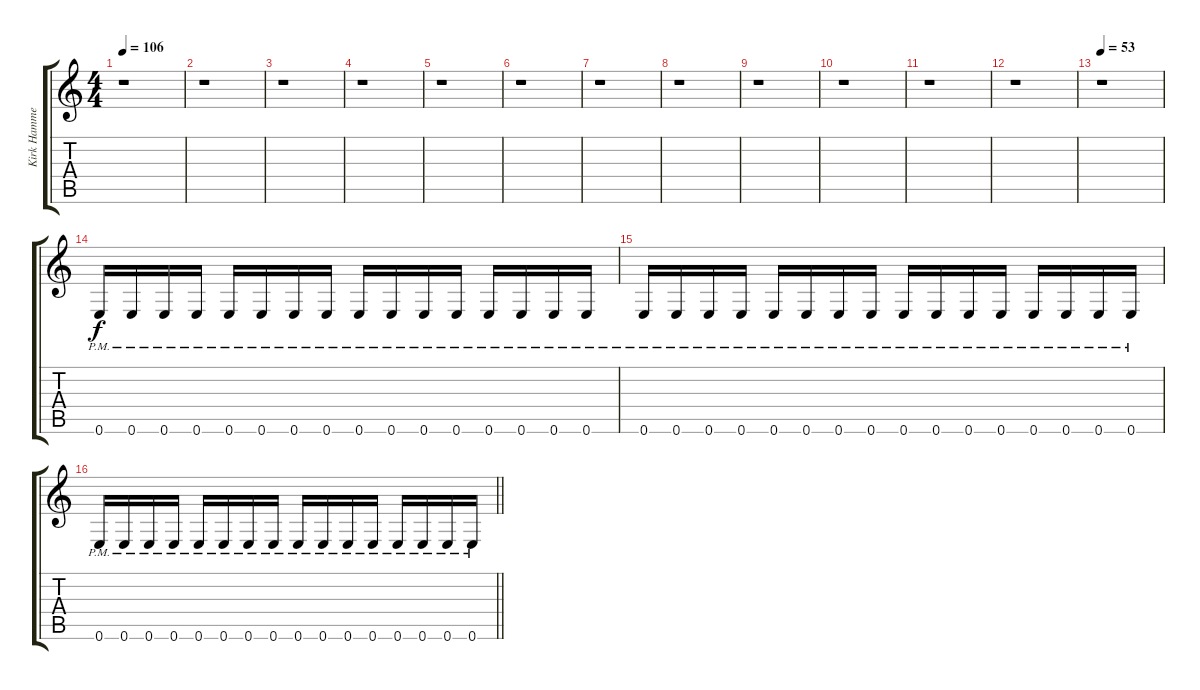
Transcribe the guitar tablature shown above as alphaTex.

\track ("Kirk Hammett" "Kirk Hamme") {instrument distortionguitar}
\staff {score tabs}
\tuning (E4 B3 G3 D3 A2 E2) {hide}
\ts (4 4)
\tempo 106
\tempo 53
\tempo 106
\clef g2
\ks c
r.1{dy f instrument distortionguitar} |
r.1 |
r.1 |
r.1 |
r.1 |
r.1 |
r.1 |
r.1 |
r.1 |
r.1 |
r.1 |
r.1 |
\tempo 53
r.1 |
0.6{pm}.16 0.6{pm}.16 0.6{pm}.16 0.6{pm}.16 0.6{pm}.16 0.6{pm}.16 0.6{pm}.16 0.6{pm}.16 0.6{pm}.16 0.6{pm}.16 0.6{pm}.16 0.6{pm}.16 0.6{pm}.16 0.6{pm}.16 0.6{pm}.16 0.6{pm}.16 |
0.6{pm}.16 0.6{pm}.16 0.6{pm}.16 0.6{pm}.16 0.6{pm}.16 0.6{pm}.16 0.6{pm}.16 0.6{pm}.16 0.6{pm}.16 0.6{pm}.16 0.6{pm}.16 0.6{pm}.16 0.6{pm}.16 0.6{pm}.16 0.6{pm}.16 0.6{pm}.16 |
\barLineRight lightlight
0.6{pm}.16 0.6{pm}.16 0.6{pm}.16 0.6{pm}.16 0.6{pm}.16 0.6{pm}.16 0.6{pm}.16 0.6{pm}.16 0.6{pm}.16 0.6{pm}.16 0.6{pm}.16 0.6{pm}.16 0.6{pm}.16 0.6{pm}.16 0.6{pm}.16 0.6{pm}.16
